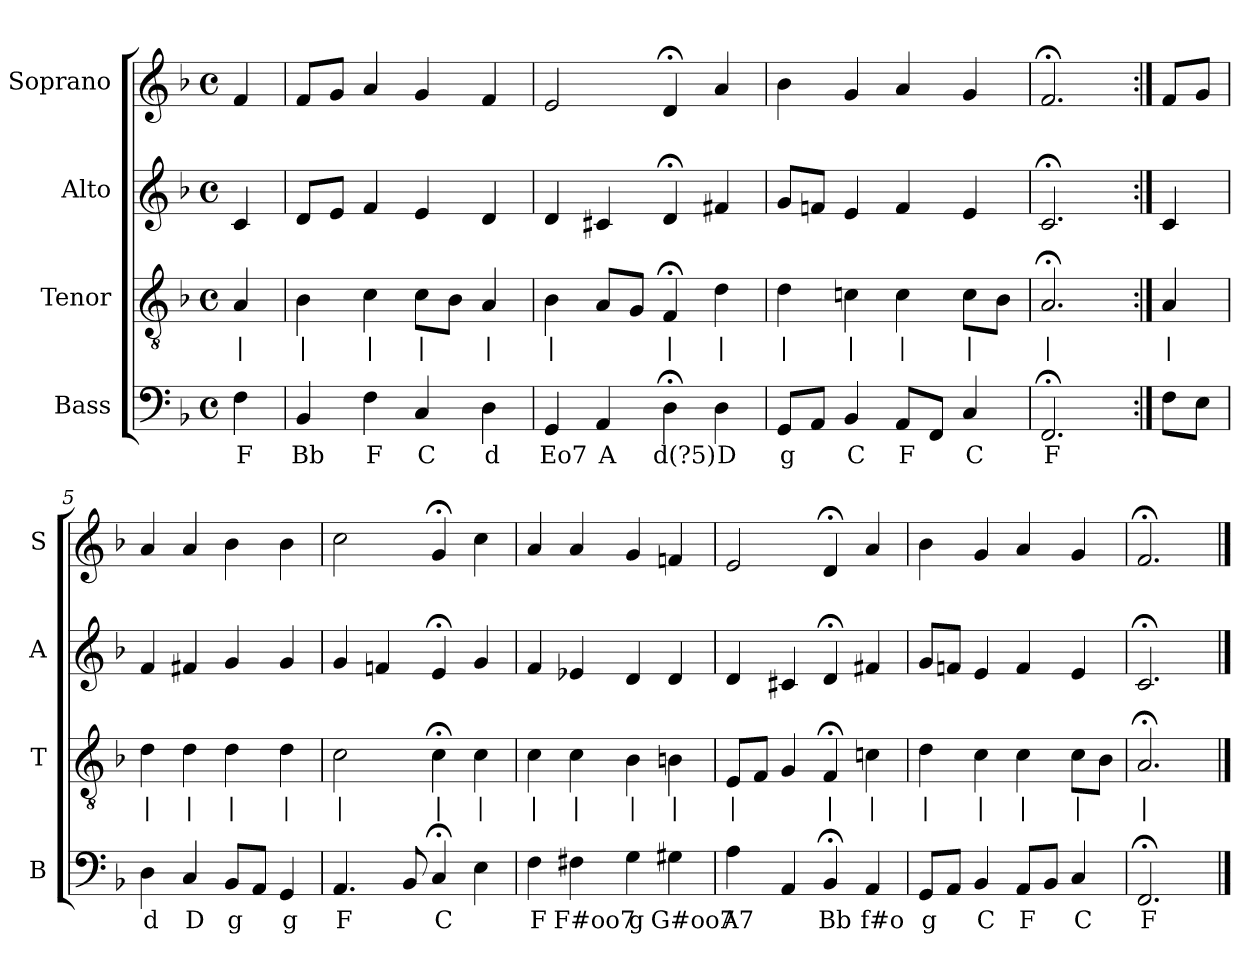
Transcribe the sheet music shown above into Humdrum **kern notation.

**kern	**text	**kern	**text	**kern	**kern
*part4	*part4	*part3	*part3	*part2	*part1
*staff4	*staff4	*staff3	*staff3	*staff2	*staff1
*I"Bass	*	*I"Tenor	*	*I"Alto	*I"Soprano
*I'B	*	*I'T	*	*I'A	*I'S
*clefF4	*	*clefGv2	*	*clefG2	*clefG2
*k[b-]	*	*k[b-]	*	*k[b-]	*k[b-]
*F:	*	*F:	*	*F:	*F:
*M4/4	*	*M4/4	*	*M4/4	*M4/4
*met(c)	*	*met(c)	*	*met(c)	*met(c)
*MM100	*	*MM100	*	*MM100	*MM100
=	=	=	=	=	=
4F	F	4A	|	4c	4f
=1	=1	=1	=1	=1	=1
4BB-	Bb	4B-	|	8dL	8fL
.	.	.	.	8eJ	8gJ
4F	F	4c	|	4f	4a
4C	C	8cL	|	4e	4g
.	.	8B-J	.	.	.
4D	d	4A	|	4d	4f
=2	=2	=2	=2	=2	=2
4GG	Eo7	4B-	|	4d	2e
4AA	A	8AL	.	4c#X	.
.	.	8GJ	.	.	.
4D;<	d(?5)	4F;<	|	4d;<	4d;<
4D	D	4d	|	4f#X	4a
=3	=3	=3	=3	=3	=3
8GGL	g	4d	|	8gL	4b-
8AAJ	.	.	.	8fnJ	.
4BB-	C	4cn	|	4e	4g
8AAL	F	4c	|	4f	4a
8FFJ	.	.	.	.	.
4C	C	8cL	|	4e	4g
.	.	8B-J	.	.	.
=4	=4	=4	=4	=4	=4
2.FF;<	F	2.A;<	|	2.c;<	2.f;<
=:|!	=:|!	=:|!	=:|!	=:|!	=:|!
8FL	.	4A	|	4c	8fL
8EJ	.	.	.	.	8gJ
=5	=5	=5	=5	=5	=5
4D	d	4d	|	4f	4a
4C	D	4d	|	4f#X	4a
8BB-L	g	4d	|	4g	4b-
8AAJ	.	.	.	.	.
4GG	g	4d	|	4g	4b-
=6	=6	=6	=6	=6	=6
4.AA	F	2c	|	4g	2cc
.	.	.	.	4fn	.
8BB-	.	.	.	.	.
4C;<	C	4c;<	|	4e;<	4g;<
4E	.	4c	|	4g	4cc
=7	=7	=7	=7	=7	=7
4F	F	4c	|	4f	4a
4F#X	F#oo7	4c	|	4e-X	4a
4G	g	4B-	|	4d	4g
4G#X	G#oo7	4Bn	|	4d	4fn
=8	=8	=8	=8	=8	=8
4A	A7	8EL	|	4d	2e
.	.	8FJ	.	.	.
4AA	.	4G	.	4c#X	.
4BB-;<	Bb	4F;<	|	4d;<	4d;<
4AA	f#o	4cn	|	4f#X	4a
=9	=9	=9	=9	=9	=9
8GGL	g	4d	|	8gL	4b-
8AAJ	.	.	.	8fnJ	.
4BB-	C	4c	|	4e	4g
8AAL	F	4c	|	4f	4a
8BB-J	.	.	.	.	.
4C	C	8cL	|	4e	4g
.	.	8B-J	.	.	.
=10	=10	=10	=10	=10	=10
2.FF;<	F	2.A;<	|	2.c;<	2.f;<
==	==	==	==	==	==
*-	*-	*-	*-	*-	*-
